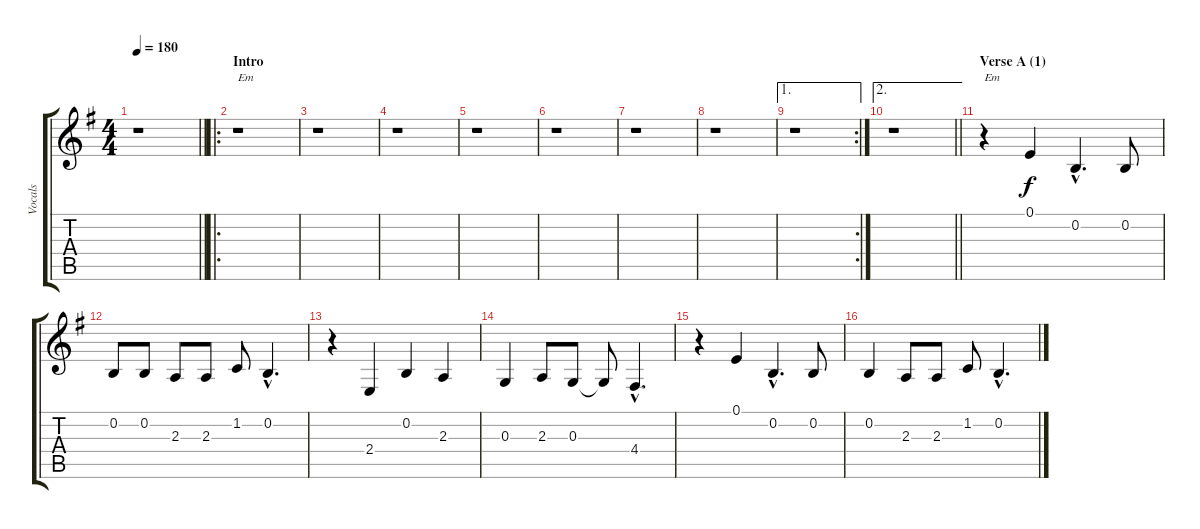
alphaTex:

\track ("Vocals" "Vocals") {instrument sopranosax}
\staff {score tabs}
\tuning (E4 B3 G3 D3 A2 E2) {hide}
\ts (4 4)
\tempo 180
\clef g2
\barLineRight lightlight
\ks g
r.1{dy f instrument sopranosax} |
\ro
\section ("" "Intro")
r.1{txt "Em"} |
r.1 |
r.1 |
r.1 |
r.1 |
r.1 |
r.1 |
\ae 1
\rc 2
r.1 |
\ae 2
\barLineRight lightlight
r.1 |
\section ("" "Verse A (1)")
r.4{txt "Em"} 0.1.4 0.2{hac}.4{d} 0.2.8 |
0.2.8 0.2.8 2.3.8 2.3.8 1.2.8 0.2{hac}.4{d} |
r.4 2.4.4 0.2.4 2.3.4 |
0.3.4 2.3.8 0.3.8 0.3{t}.8 4.4{hac}.4{d} |
r.4 0.1.4 0.2{hac}.4{d} 0.2.8 |
0.2.4 2.3.8 2.3.8 1.2.8 0.2{hac}.4{d}
